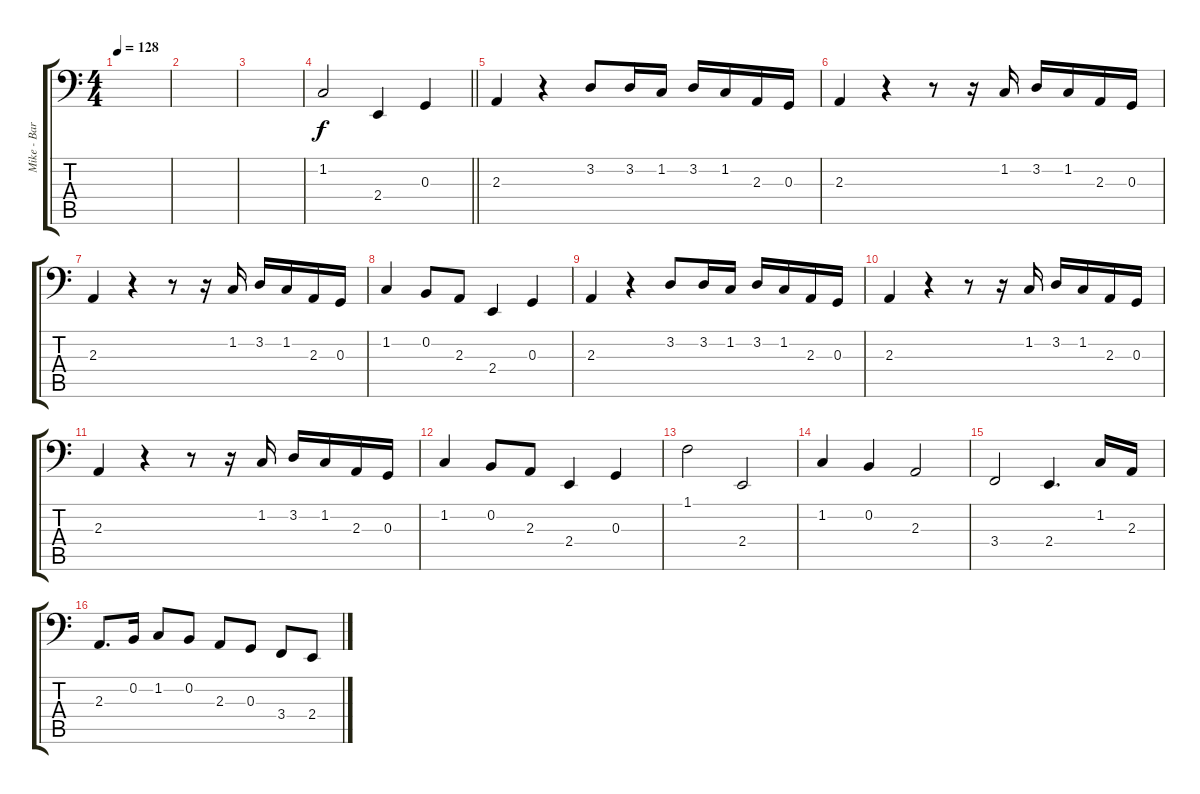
\track ("Mike - Bari" "Mike - Bar") {instrument baritonesax}
\staff {score tabs}
\tuning (E3 B2 G2 D2 A1 E1) {hide}
\ts (4 4)
\tempo 128
\tempo 125
\tempo 128
\clef f4
\ks c
|
|
|
\barLineRight lightlight
1.2.2 2.4.4 0.3.4 |
2.3.4 r.4 3.2.8 3.2.16 1.2.16 3.2.16 1.2.16 2.3.16 0.3.16 |
2.3.4 r.4 r.8 r.16 1.2.16 3.2.16 1.2.16 2.3.16 0.3.16 |
2.3.4 r.4 r.8 r.16 1.2.16 3.2.16 1.2.16 2.3.16 0.3.16 |
1.2.4 0.2.8 2.3.8 2.4.4 0.3.4 |
2.3.4 r.4 3.2.8 3.2.16 1.2.16 3.2.16 1.2.16 2.3.16 0.3.16 |
2.3.4 r.4 r.8 r.16 1.2.16 3.2.16 1.2.16 2.3.16 0.3.16 |
2.3.4 r.4 r.8 r.16 1.2.16 3.2.16 1.2.16 2.3.16 0.3.16 |
1.2.4 0.2.8 2.3.8 2.4.4 0.3.4 |
1.1.2 2.4.2 |
1.2.4 0.2.4 2.3.2 |
3.4.2 2.4.4{d} 1.2.16 2.3.16 |
2.3.8{d} 0.2.16 1.2.8 0.2.8 2.3.8 0.3.8 3.4.8 2.4.8
